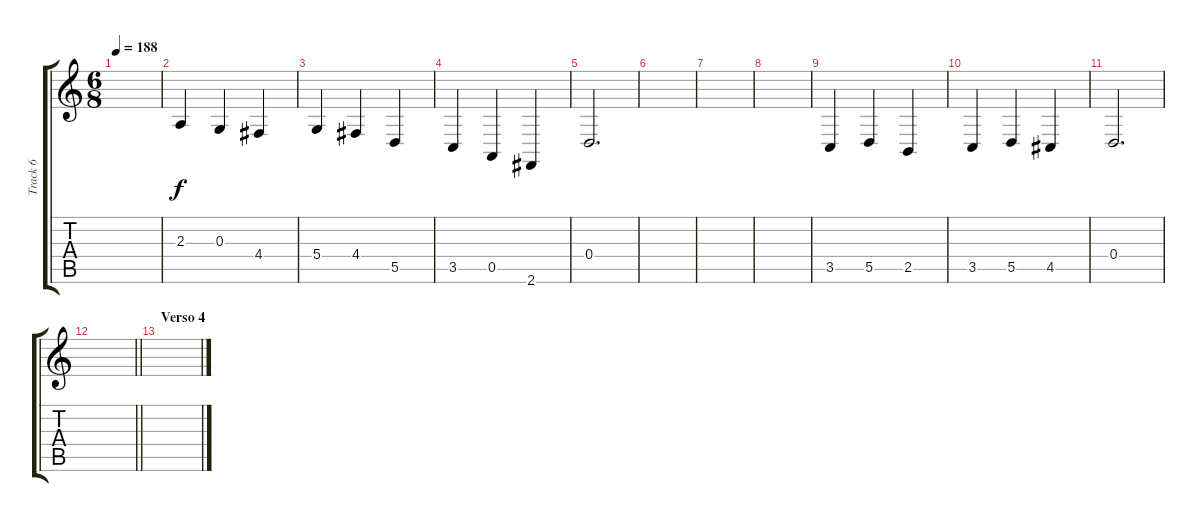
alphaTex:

\track ("Track 6" "Track 6") {instrument sitar}
\staff {score tabs}
\tuning (E4 B3 G3 D3 A2 E2) {hide}
\ts (6 8)
\tempo 188
\clef g2
\ks c
|
2.3.4{instrument acousticguitarsteel} 0.3.4 4.4.4 |
5.4.4 4.4.4 5.5.4 |
3.5.4 0.5.4 2.6.4 |
0.4.2{d} |
|
|
|
3.5.4 5.5.4 2.5.4 |
3.5.4 5.5.4 4.5.4 |
0.4.2{d} |
\barLineRight lightlight
|
\section ("" "Verso 4")
